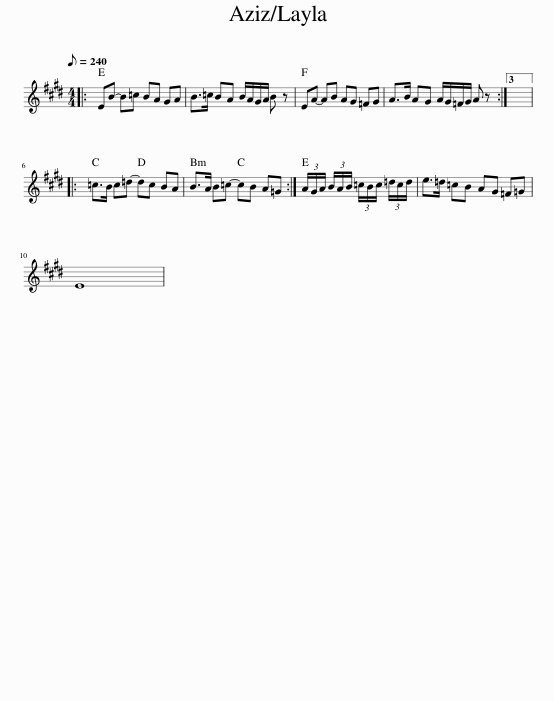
X:1
L:1/8
Q:1/8=240
M:4/4
I:linebreak $
K:E
V:1 treble
V:1
|: EB- B=c BA GA | B>=c BA B/A/G/A/ B z | EA- AB AG =FG | A>B AG A/G/=F/G/ A z :|3 x8 |:$ %5
 =c>B c=d- dc BA | B>A B=c- cB A=G :| (3A/G/A/ (3B/A/B/ (3=c/B/c/ (3=d/c/d/ | e>=d =cB AG =F=G |$ E8 | %10
